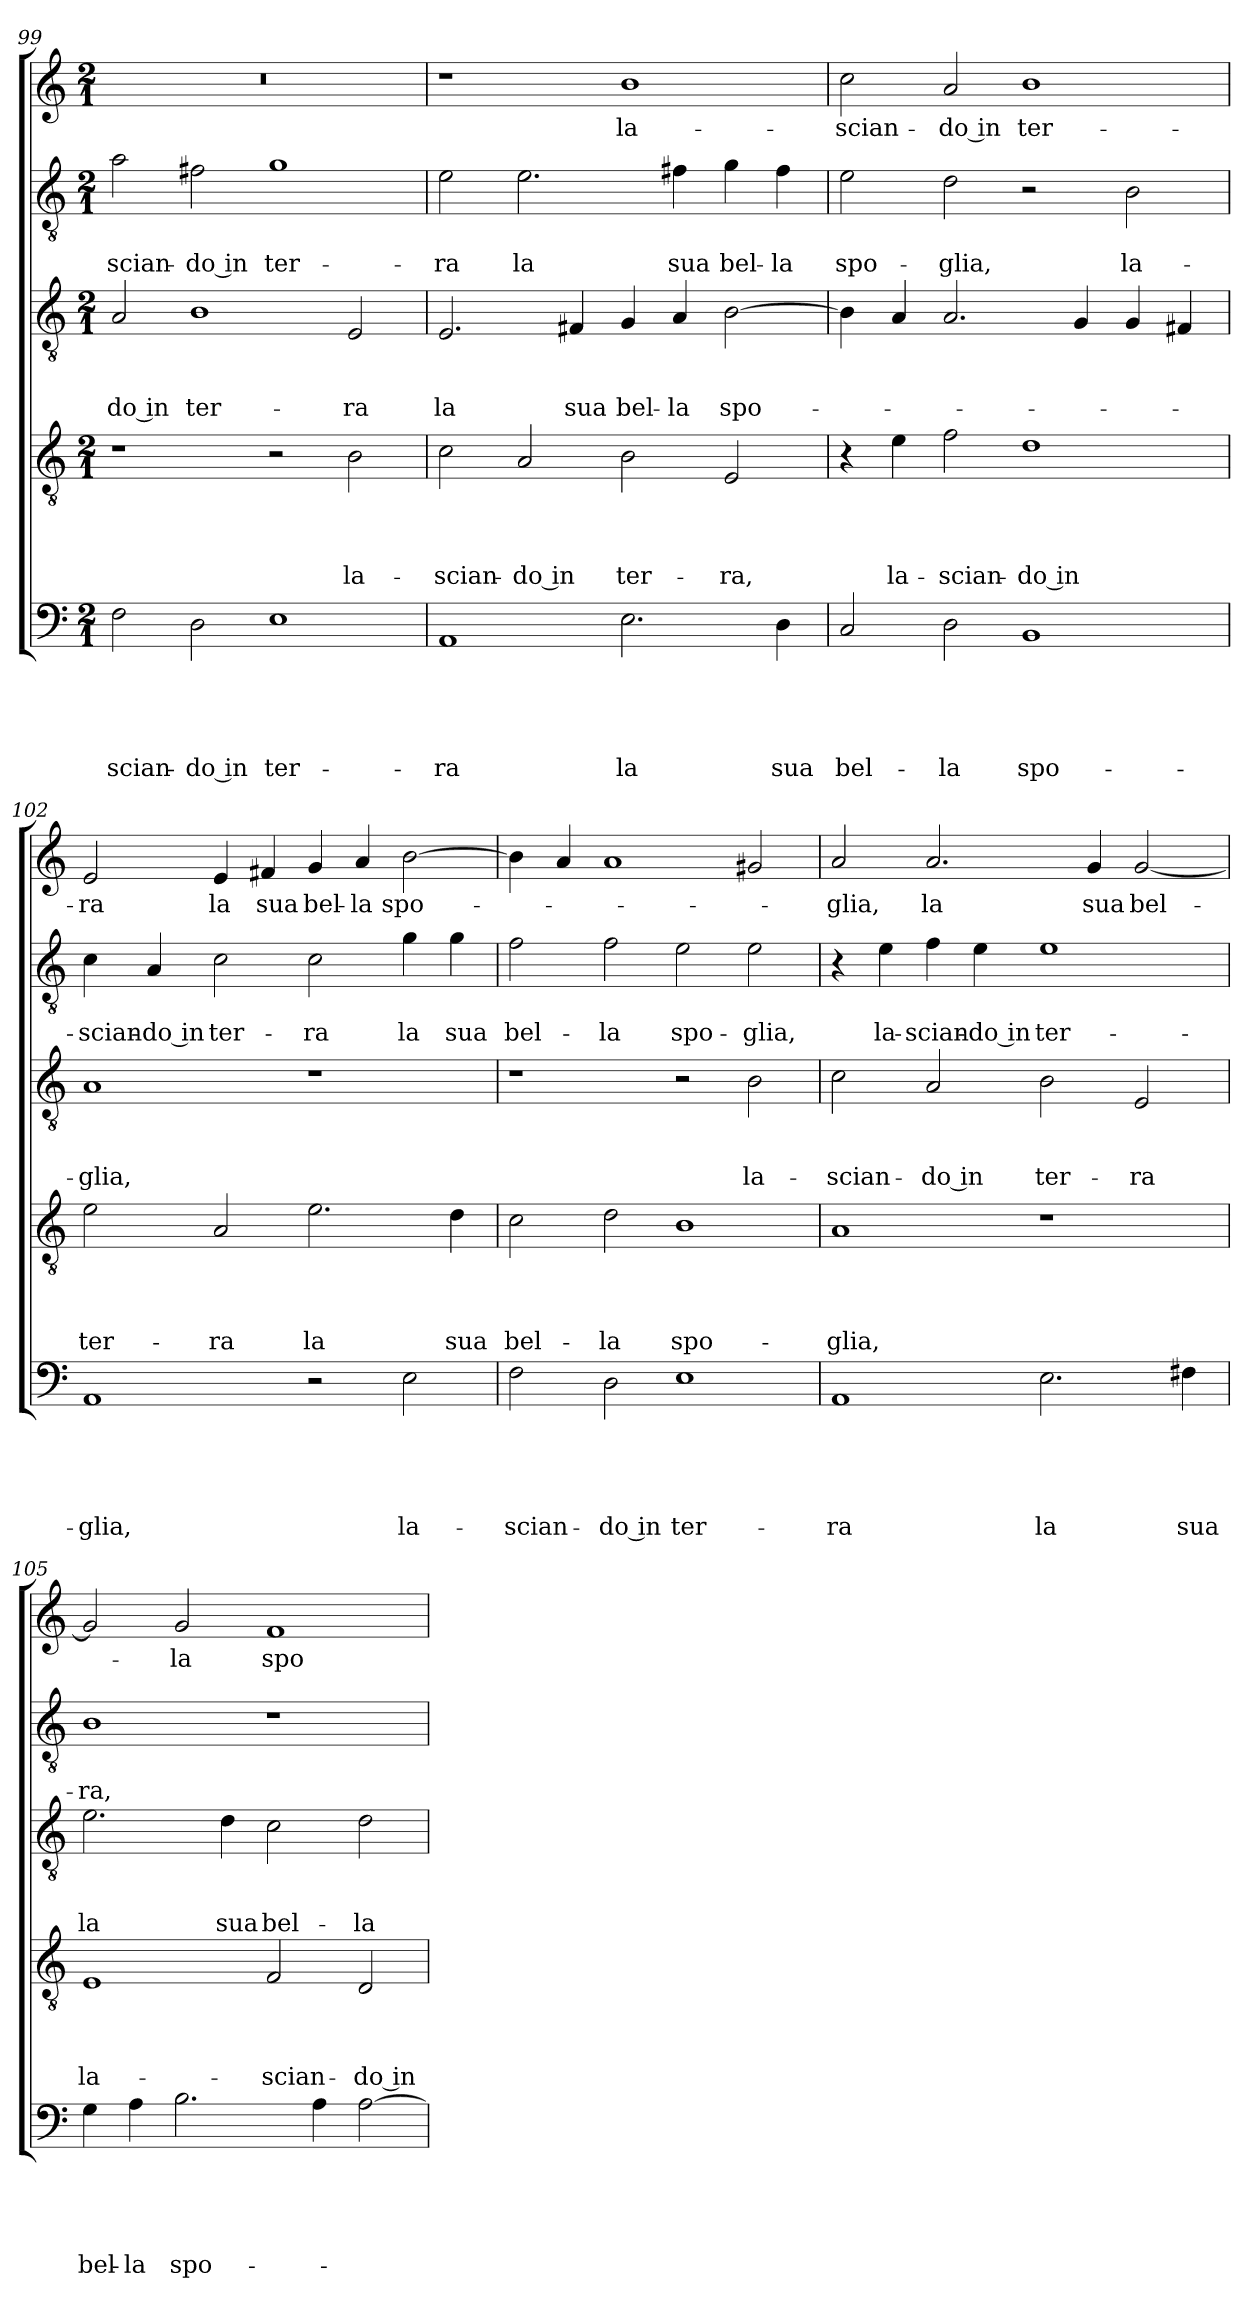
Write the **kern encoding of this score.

**kern	**text	**text	**text	**text	**text	**kern	**text	**text	**text	**text	**kern	**text	**text	**text	**kern	**text	**text	**kern	**text
*part5	*part5	*part5	*part5	*part5	*part5	*part4	*part4	*part4	*part4	*part4	*part3	*part3	*part3	*part3	*part2	*part2	*part2	*part1	*part1
*staff5	*staff5	*staff5	*staff5	*staff5	*staff5	*staff4	*staff4	*staff4	*staff4	*staff4	*staff3	*staff3	*staff3	*staff3	*staff2	*staff2	*staff2	*staff1	*staff1
!!LO:PB:g=z
*clefF4	*	*	*	*	*	*clefGv2	*	*	*	*	*clefGv2	*	*	*	*clefGv2	*	*	*clefG2	*
*k[]	*	*	*	*	*	*k[]	*	*	*	*	*k[]	*	*	*	*k[]	*	*	*k[]	*
*C:	*	*	*	*	*	*C:	*	*	*	*	*C:	*	*	*	*C:	*	*	*C:	*
*M2/1	*	*	*	*	*	*M2/1	*	*	*	*	*M2/1	*	*	*	*M2/1	*	*	*M2/1	*
=99	=99	=99	=99	=99	=99	=99	=99	=99	=99	=99	=99	=99	=99	=99	=99	=99	=99	=99	=99
!	!	!	!	!	!LO:LY:b	!	!	!	!	!	!	!	!	!LO:LY:b	!	!	!LO:LY:b	!	!
2F\	.	.	.	.	-scian-	1r	.	.	.	.	2A/	.	.	-do in	2a\	.	-scian-	0r	.
!	!	!	!	!	!LO:LY:b	!	!	!	!	!	!	!	!	!LO:LY:b	!	!	!LO:LY:b	!	!
2D\	.	.	.	.	-do in	.	.	.	.	.	1B	.	.	ter-	2f#X\	.	-do in	.	.
!	!	!	!	!	!LO:LY:b	!	!	!	!	!	!	!	!	!	!	!	!LO:LY:b	!	!
1E	.	.	.	.	ter-	2r	.	.	.	.	.	.	.	.	1g	.	ter-	.	.
!	!	!	!	!	!	!	!	!	!	!LO:LY:b	!	!	!	!LO:LY:b	!	!	!	!	!
.	.	.	.	.	.	2B\	.	.	.	la-	2E/	.	.	-ra	.	.	.	.	.
=100	=100	=100	=100	=100	=100	=100	=100	=100	=100	=100	=100	=100	=100	=100	=100	=100	=100	=100	=100
!	!	!	!	!	!LO:LY:b	!	!	!	!	!LO:LY:b	!	!	!	!LO:LY:b	!	!	!LO:LY:b	!	!
1AA	.	.	.	.	-ra	2c\	.	.	.	-scian-	2.E/	.	.	la	2e\	.	-ra	1r	.
!	!	!	!	!	!	!	!	!	!	!LO:LY:b	!	!	!	!	!	!	!LO:LY:b	!	!
.	.	.	.	.	.	2A/	.	.	.	-do in	.	.	.	.	2.e\	.	la	.	.
!	!	!	!	!	!	!	!	!	!	!	!	!	!	!LO:LY:b	!	!	!	!	!
.	.	.	.	.	.	.	.	.	.	.	4F#X/	.	.	sua	.	.	.	.	.
!	!	!	!	!	!LO:LY:b	!	!	!	!	!LO:LY:b	!	!	!	!LO:LY:b	!	!	!	!	!LO:LY:b
2.E\	.	.	.	.	la	2B\	.	.	.	ter-	4G/	.	.	bel-	.	.	.	1b	la-
!	!	!	!	!	!	!	!	!	!	!	!	!	!	!LO:LY:b	!	!	!LO:LY:b	!	!
.	.	.	.	.	.	.	.	.	.	.	4A/	.	.	-la	4f#X\	.	sua	.	.
!	!	!	!	!	!	!	!	!	!	!LO:LY:b	!	!	!	!LO:LY:b	!	!	!LO:LY:b	!	!
.	.	.	.	.	.	2E/	.	.	.	-ra,	[2B\	.	.	spo-	4g\	.	bel-	.	.
!	!	!	!	!	!LO:LY:b	!	!	!	!	!	!	!	!	!	!	!	!LO:LY:b	!	!
4D\	.	.	.	.	sua	.	.	.	.	.	.	.	.	.	4f#\	.	-la	.	.
=101	=101	=101	=101	=101	=101	=101	=101	=101	=101	=101	=101	=101	=101	=101	=101	=101	=101	=101	=101
!	!	!	!	!	!LO:LY:b	!	!	!	!	!	!	!	!	!	!	!	!LO:LY:b	!	!LO:LY:b
2C/	.	.	.	.	bel-	4r	.	.	.	.	4B\]	.	.	.	2e\	.	spo-	2cc\	-scian-
!	!	!	!	!	!	!	!	!	!	!LO:LY:b	!	!	!	!	!	!	!	!	!
.	.	.	.	.	.	4e\	.	.	.	la-	4A/	.	.	.	.	.	.	.	.
!	!	!	!	!	!LO:LY:b	!	!	!	!	!LO:LY:b	!	!	!	!	!	!	!LO:LY:b	!	!LO:LY:b
2D\	.	.	.	.	-la	2f\	.	.	.	-scian-	2.A/	.	.	.	2d\	.	-glia,	2a/	-do in
!	!	!	!	!	!LO:LY:b	!	!	!	!	!LO:LY:b	!	!	!	!	!	!	!	!	!LO:LY:b
1BB	.	.	.	.	spo-	1d	.	.	.	-do in	.	.	.	.	2r	.	.	1b	ter-
.	.	.	.	.	.	.	.	.	.	.	4G/	.	.	.	.	.	.	.	.
!	!	!	!	!	!	!	!	!	!	!	!	!	!	!	!	!	!LO:LY:b	!	!
.	.	.	.	.	.	.	.	.	.	.	4G/	.	.	.	2B\	.	la-	.	.
.	.	.	.	.	.	.	.	.	.	.	4F#X/	.	.	.	.	.	.	.	.
=102	=102	=102	=102	=102	=102	=102	=102	=102	=102	=102	=102	=102	=102	=102	=102	=102	=102	=102	=102
!	!	!	!	!	!LO:LY:b	!	!	!	!	!LO:LY:b	!	!	!	!LO:LY:b	!	!	!LO:LY:b	!	!LO:LY:b
1AA	.	.	.	.	-glia,	2e\	.	.	.	ter-	1A	.	.	-glia,	4c\	.	-scian-	2e/	-ra
!	!	!	!	!	!	!	!	!	!	!	!	!	!	!	!	!	!LO:LY:b	!	!
.	.	.	.	.	.	.	.	.	.	.	.	.	.	.	4A/	.	-do in	.	.
!	!	!	!	!	!	!	!	!	!	!LO:LY:b	!	!	!	!	!	!	!LO:LY:b	!	!LO:LY:b
.	.	.	.	.	.	2A/	.	.	.	-ra	.	.	.	.	2c\	.	ter-	4e/	la
!	!	!	!	!	!	!	!	!	!	!	!	!	!	!	!	!	!	!	!LO:LY:b
.	.	.	.	.	.	.	.	.	.	.	.	.	.	.	.	.	.	4f#X/	sua
!	!	!	!	!	!	!	!	!	!	!LO:LY:b	!	!	!	!	!	!	!LO:LY:b	!	!LO:LY:b
2r	.	.	.	.	.	2.e\	.	.	.	la	1r	.	.	.	2c\	.	-ra	4g/	bel-
!	!	!	!	!	!	!	!	!	!	!	!	!	!	!	!	!	!	!	!LO:LY:b
.	.	.	.	.	.	.	.	.	.	.	.	.	.	.	.	.	.	4a/	-la
!	!	!	!	!	!LO:LY:b	!	!	!	!	!	!	!	!	!	!	!	!LO:LY:b	!	!LO:LY:b
2E\	.	.	.	.	la-	.	.	.	.	.	.	.	.	.	4g\	.	la	[2b\	spo-
!	!	!	!	!	!	!	!	!	!	!LO:LY:b	!	!	!	!	!	!	!LO:LY:b	!	!
.	.	.	.	.	.	4d\	.	.	.	sua	.	.	.	.	4g\	.	sua	.	.
!!LO:LB:g=z
=103	=103	=103	=103	=103	=103	=103	=103	=103	=103	=103	=103	=103	=103	=103	=103	=103	=103	=103	=103
!	!	!	!	!	!LO:LY:b	!	!	!	!	!LO:LY:b	!	!	!	!	!	!	!LO:LY:b	!	!
2F\	.	.	.	.	-scian-	2c\	.	.	.	bel-	1r	.	.	.	2f\	.	bel-	4b\]	.
.	.	.	.	.	.	.	.	.	.	.	.	.	.	.	.	.	.	4a/	.
!	!	!	!	!	!LO:LY:b	!	!	!	!	!LO:LY:b	!	!	!	!	!	!	!LO:LY:b	!	!
2D\	.	.	.	.	-do in	2d\	.	.	.	-la	.	.	.	.	2f\	.	-la	1a	.
!	!	!	!	!	!LO:LY:b	!	!	!	!	!LO:LY:b	!	!	!	!	!	!	!LO:LY:b	!	!
1E	.	.	.	.	ter-	1B	.	.	.	spo-	2r	.	.	.	2e\	.	spo-	.	.
!	!	!	!	!	!	!	!	!	!	!	!	!	!	!LO:LY:b	!	!	!LO:LY:b	!	!
.	.	.	.	.	.	.	.	.	.	.	2B\	.	.	la-	2e\	.	-glia,	2g#X/	.
=104	=104	=104	=104	=104	=104	=104	=104	=104	=104	=104	=104	=104	=104	=104	=104	=104	=104	=104	=104
!	!	!	!	!	!LO:LY:b	!	!	!	!	!LO:LY:b	!	!	!	!LO:LY:b	!	!	!	!	!LO:LY:b
1AA	.	.	.	.	-ra	1A	.	.	.	-glia,	2c\	.	.	-scian-	4r	.	.	2a/	-glia,
!	!	!	!	!	!	!	!	!	!	!	!	!	!	!	!	!	!LO:LY:b	!	!
.	.	.	.	.	.	.	.	.	.	.	.	.	.	.	4e\	.	la-	.	.
!	!	!	!	!	!	!	!	!	!	!	!	!	!	!LO:LY:b	!	!	!LO:LY:b	!	!LO:LY:b
.	.	.	.	.	.	.	.	.	.	.	2A/	.	.	-do in	4f\	.	-scian-	2.a/	la
!	!	!	!	!	!	!	!	!	!	!	!	!	!	!	!	!	!LO:LY:b	!	!
.	.	.	.	.	.	.	.	.	.	.	.	.	.	.	4e\	.	-do in	.	.
!	!	!	!	!	!LO:LY:b	!	!	!	!	!	!	!	!	!LO:LY:b	!	!	!LO:LY:b	!	!
2.E\	.	.	.	.	la	1r	.	.	.	.	2B\	.	.	ter-	1e	.	ter-	.	.
!	!	!	!	!	!	!	!	!	!	!	!	!	!	!	!	!	!	!	!LO:LY:b
.	.	.	.	.	.	.	.	.	.	.	.	.	.	.	.	.	.	4g/	sua
!	!	!	!	!	!	!	!	!	!	!	!	!	!	!LO:LY:b	!	!	!	!	!LO:LY:b
.	.	.	.	.	.	.	.	.	.	.	2E/	.	.	-ra	.	.	.	[2g/	bel-
!	!	!	!	!	!LO:LY:b	!	!	!	!	!	!	!	!	!	!	!	!	!	!
4F#X\	.	.	.	.	sua	.	.	.	.	.	.	.	.	.	.	.	.	.	.
=105	=105	=105	=105	=105	=105	=105	=105	=105	=105	=105	=105	=105	=105	=105	=105	=105	=105	=105	=105
!	!	!	!	!	!LO:LY:b	!	!	!	!	!LO:LY:b	!	!	!	!LO:LY:b	!	!	!LO:LY:b	!	!
4G\	.	.	.	.	bel-	1E	.	.	.	la-	2.e\	.	.	la	1B	.	-ra,	2g/]	.
!	!	!	!	!	!LO:LY:b	!	!	!	!	!	!	!	!	!	!	!	!	!	!
4A\	.	.	.	.	-la	.	.	.	.	.	.	.	.	.	.	.	.	.	.
!	!	!	!	!	!LO:LY:b	!	!	!	!	!	!	!	!	!	!	!	!	!	!LO:LY:b
2.B\	.	.	.	.	spo-	.	.	.	.	.	.	.	.	.	.	.	.	2g/	-la
!	!	!	!	!	!	!	!	!	!	!	!	!	!	!LO:LY:b	!	!	!	!	!
.	.	.	.	.	.	.	.	.	.	.	4d\	.	.	sua	.	.	.	.	.
!	!	!	!	!	!	!	!	!	!	!LO:LY:b	!	!	!	!LO:LY:b	!	!	!	!	!LO:LY:b
.	.	.	.	.	.	2F/	.	.	.	-scian-	2c\	.	.	bel-	1r	.	.	1f	spo-
4A\	.	.	.	.	.	.	.	.	.	.	.	.	.	.	.	.	.	.	.
!	!	!	!	!	!	!	!	!	!	!LO:LY:b	!	!	!	!LO:LY:b	!	!	!	!	!
[2A\	.	.	.	.	.	2D/	.	.	.	-do in	2d\	.	.	-la	.	.	.	.	.
=	=	=	=	=	=	=	=	=	=	=	=	=	=	=	=	=	=	=	=
*-	*-	*-	*-	*-	*-	*-	*-	*-	*-	*-	*-	*-	*-	*-	*-	*-	*-	*-	*-
